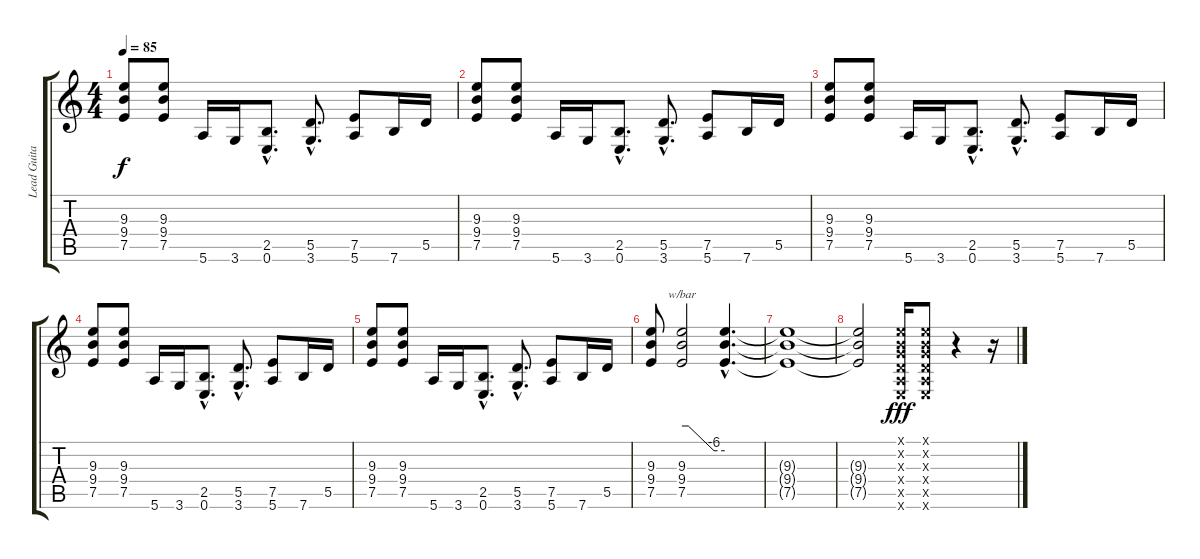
\track ("Lead Guitar" "Lead Guita") {instrument overdrivenguitar}
\staff {score tabs}
\tuning (E4 B3 G3 D3 A2 E2) {hide}
\ts (4 4)
\tempo 85
\clef g2
\ks c
(9.3 9.4 7.5).8{dy f} (9.3 9.4 7.5).8 5.6.16 3.6.16 (2.5{hac} 0.6{hac}).8{d} (5.5{hac} 3.6{hac}).8{d} (7.5 5.6).8 7.6.16 5.5.16 |
(9.3 9.4 7.5).8 (9.3 9.4 7.5).8 5.6.16 3.6.16 (2.5{hac} 0.6{hac}).8{d} (5.5{hac} 3.6{hac}).8{d} (7.5 5.6).8 7.6.16 5.5.16 |
(9.3 9.4 7.5).8 (9.3 9.4 7.5).8 5.6.16 3.6.16 (2.5{hac} 0.6{hac}).8{d} (5.5{hac} 3.6{hac}).8{d} (7.5 5.6).8 7.6.16 5.5.16 |
(9.3 9.4 7.5).8 (9.3 9.4 7.5).8 5.6.16 3.6.16 (2.5{hac} 0.6{hac}).8{d} (5.5{hac} 3.6{hac}).8{d} (7.5 5.6).8 7.6.16 5.5.16 |
(9.3 9.4 7.5).8 (9.3 9.4 7.5).8 5.6.16 3.6.16 (2.5{hac} 0.6{hac}).8{d} (5.5{hac} 3.6{hac}).8{d} (7.5 5.6).8 7.6.16 5.5.16 |
(9.3 9.4 7.5).8 (9.3 9.4 7.5).2{tbe (custom default 0 0 9 0 45 -24 60 -24)} (9.3{hac t} 9.4{hac t} 7.5{hac t}).4{d} |
(9.3{t} 9.4{t} 7.5{t}).1 |
(9.3{t} 9.4{t} 7.5{t}).2 (0.1{x} 0.2{x} 0.3{x} 0.4{x} 0.5{x} 0.6{x}).16{dy fff} (0.1{x} 0.2{x} 0.3{x} 0.4{x} 0.5{x} 0.6{x}).8 r.4 r.16
